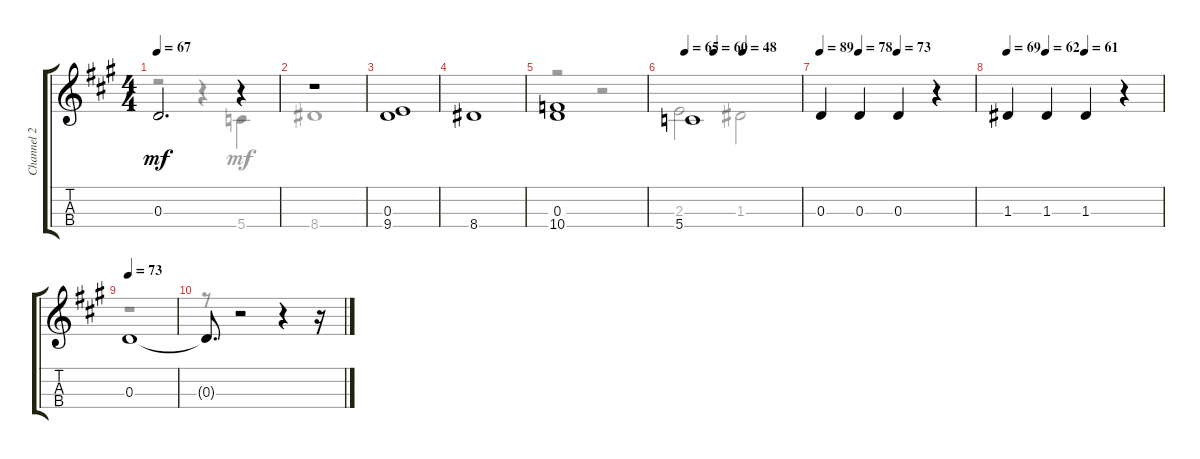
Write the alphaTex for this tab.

\track ("Channel 2 (Staff 1)" "Channel 2 ") {instrument stringensemble2}
\staff {score tabs}
\tuning (E5 A4 D4 G3) {hide}
\voice
\ts (4 4)
\tempo 67
\clef g2
\ks f#minor
0.3.2{d dy mf} r.4 |
r.1 |
(0.3 9.4).1 |
8.4.1 |
(0.3 10.4).1 |
\tempo 65
\tempo (60 0.25)
\tempo (48 0.5)
5.4.1 |
\tempo 89
\tempo (78 0.25)
\tempo (73 0.5)
0.3.4 0.3.4 0.3.4 r.4 |
\tempo 69
\tempo (62 0.25)
\tempo (61 0.5)
1.3.4 1.3.4 1.3.4 r.4 |
\tempo 73
0.3.1 |
0.3{t}.8{d} r.2 r.4 r.16
\voice
\clef g2
\ottava regular
\simile none
\ks f#minor
r.2{dy mf} r.4 5.4.4 |
8.4.1 |
|
|
r.2 r.2 |
2.3.2 1.3.2 |
|
|
r.1 |
r.8
